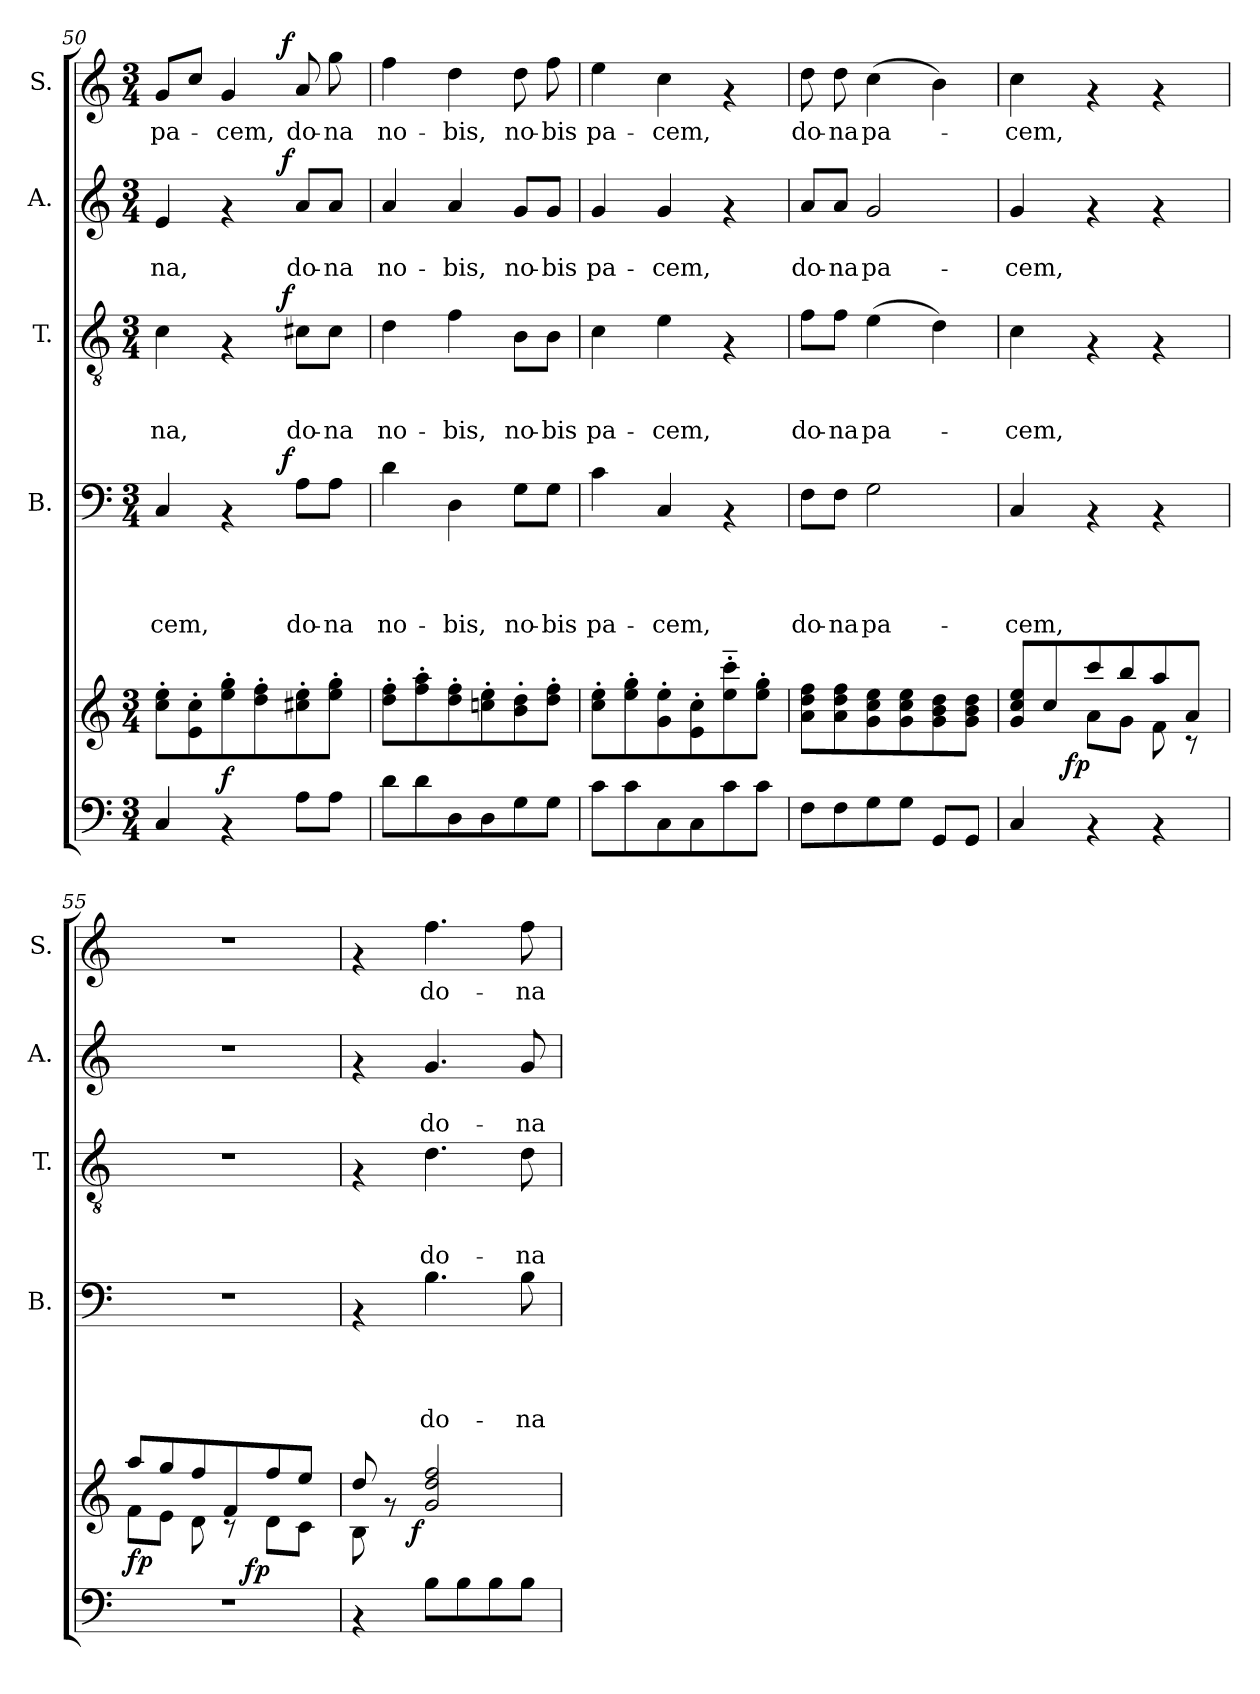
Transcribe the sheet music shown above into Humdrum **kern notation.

**kern	**kern	**dynam	**kern	**text	**text	**text	**text	**dynam	**kern	**text	**text	**text	**dynam	**kern	**text	**text	**dynam	**kern	**text	**dynam
*part5	*part5	*part5	*part4	*part4	*part4	*part4	*part4	*part4	*part3	*part3	*part3	*part3	*part3	*part2	*part2	*part2	*part2	*part1	*part1	*part1
*staff6	*staff5	*staff5/6	*staff4	*staff4	*staff4	*staff4	*staff4	*staff4	*staff3	*staff3	*staff3	*staff3	*staff3	*staff2	*staff2	*staff2	*staff2	*staff1	*staff1	*staff1
*	*	*	*I"B.	*	*	*	*	*	*I"T.	*	*	*	*	*I"A.	*	*	*	*I"S.	*	*
*	*	*	*I'B.	*	*	*	*	*	*I'T.	*	*	*	*	*I'A.	*	*	*	*I'S.	*	*
*clefF4	*clefG2	*	*clefF4	*	*	*	*	*	*clefGv2	*	*	*	*	*clefG2	*	*	*	*clefG2	*	*
*k[]	*k[]	*	*k[]	*	*	*	*	*	*k[]	*	*	*	*	*k[]	*	*	*	*k[]	*	*
*C:	*C:	*	*C:	*	*	*	*	*	*C:	*	*	*	*	*C:	*	*	*	*C:	*	*
*M3/4	*M3/4	*	*M3/4	*	*	*	*	*	*M3/4	*	*	*	*	*M3/4	*	*	*	*M3/4	*	*
=50	=50	=50	=50	=50	=50	=50	=50	=50	=50	=50	=50	=50	=50	=50	=50	=50	=50	=50	=50	=50
!	!	!	!	!	!	!	!LO:LY:b	!	!	!	!	!LO:LY:b	!	!	!	!LO:LY:b	!	!	!LO:LY:b	!
*	*	*	*^	*	*	*	*	*	*^	*	*	*	*	*^	*	*	*	*^	*	*
4C/	8cc\'> 8ee\'>L	.	4C/	4...ryy	.	.	.	-cem,	.	4c\	4...ryy	.	.	-na,	.	4e/	4...ryy	.	-na,	.	8g/L	4...ryy	pa-	.
.	8e\'> 8cc\'>	.	.	.	.	.	.	.	.	.	.	.	.	.	.	.	.	.	.	.	8cc/J	.	.	.
!	!	!LO:DY:a=2	!	!	!	!	!	!	!	!	!	!	!	!	!	!	!	!	!	!	!	!	!LO:LY:b	!
4rAA	8ee\'> 8gg\'>	f	4rAA	.	.	.	.	.	.	4rF	.	.	.	.	.	4rf	.	.	.	.	4g/	.	-cem,	.
.	8dd\'> 8ff\'>	.	.	.	.	.	.	.	.	.	.	.	.	.	.	.	.	.	.	.	.	.	.	.
!	!	!	!	!	!	!	!	!	!LO:DY:a	!	!	!	!	!	!LO:DY:a	!	!	!	!	!LO:DY:a	!	!	!	!LO:DY:a
.	.	.	.	4ryy	.	.	.	.	f	.	4ryy	.	.	.	f	.	4ryy	.	.	f	.	4ryy	.	f
!	!	!	!	!	!	!	!	!LO:LY:b	!	!	!	!	!	!LO:LY:b	!	!	!	!	!LO:LY:b	!	!	!	!LO:LY:b	!
8A\L	8cc#X\'> 8ee\'>	.	8A\L	.	.	.	.	do-	.	8c#X\L	.	.	.	do-	.	8a/L	.	.	do-	.	8a/	.	do-	.
!	!	!	!	!	!	!	!	!LO:LY:b	!	!	!	!	!	!LO:LY:b	!	!	!	!	!LO:LY:b	!	!	!	!LO:LY:b	!
8A\J	8ee\'> 8gg\'>J	.	8A\J	.	.	.	.	-na	.	8c#\J	.	.	.	-na	.	8a/J	.	.	-na	.	8gg\	.	-na	.
.	.	.	.	32ryy	.	.	.	.	.	.	32ryy	.	.	.	.	.	32ryy	.	.	.	.	32ryy	.	.
=51	=51	=51	=51	=51	=51	=51	=51	=51	=51	=51	=51	=51	=51	=51	=51	=51	=51	=51	=51	=51	=51	=51	=51	=51
!	!	!	!	!	!	!	!	!LO:LY:b	!	!	!	!	!	!LO:LY:b	!	!	!	!	!LO:LY:b	!	!	!	!LO:LY:b	!
*	*	*	*v	*v	*	*	*	*	*	*	*	*	*	*	*	*v	*v	*	*	*	*v	*v	*	*
*	*	*	*	*	*	*	*	*	*v	*v	*	*	*	*	*	*	*	*	*	*	*
8d\L	8dd\'> 8ff\'>L	.	4d\	.	.	.	no-	.	4d\	.	.	no-	.	4a/	.	no-	.	4ff\	no-	.
8d\	8ff\'> 8aa\'>	.	.	.	.	.	.	.	.	.	.	.	.	.	.	.	.	.	.	.
!	!	!	!	!	!	!	!LO:LY:b	!	!	!	!	!LO:LY:b	!	!	!	!LO:LY:b	!	!	!LO:LY:b	!
8D\	8dd\'> 8ff\'>	.	4D\	.	.	.	-bis,	.	4f\	.	.	-bis,	.	4a/	.	-bis,	.	4dd\	-bis,	.
8D\	8ccn\'> 8ee\'>	.	.	.	.	.	.	.	.	.	.	.	.	.	.	.	.	.	.	.
!	!	!	!	!	!	!	!LO:LY:b	!	!	!	!	!LO:LY:b	!	!	!	!LO:LY:b	!	!	!LO:LY:b	!
8G\	8b\'> 8dd\'>	.	8G\L	.	.	.	no-	.	8B\L	.	.	no-	.	8g/L	.	no-	.	8dd\	no-	.
!	!	!	!	!	!	!	!LO:LY:b	!	!	!	!	!LO:LY:b	!	!	!	!LO:LY:b	!	!	!LO:LY:b	!
8G\J	8dd\'> 8ff\'>J	.	8G\J	.	.	.	-bis	.	8B\J	.	.	-bis	.	8g/J	.	-bis	.	8ff\	-bis	.
=52	=52	=52	=52	=52	=52	=52	=52	=52	=52	=52	=52	=52	=52	=52	=52	=52	=52	=52	=52	=52
!	!	!	!	!	!	!	!LO:LY:b	!	!	!	!	!LO:LY:b	!	!	!	!LO:LY:b	!	!	!LO:LY:b	!
8c\L	8cc\'> 8ee\'>L	.	4c\	.	.	.	pa-	.	4c\	.	.	pa-	.	4g/	.	pa-	.	4ee\	pa-	.
8c\	8ee\'> 8gg\'>	.	.	.	.	.	.	.	.	.	.	.	.	.	.	.	.	.	.	.
!	!	!	!	!	!	!	!LO:LY:b	!	!	!	!	!LO:LY:b	!	!	!	!LO:LY:b	!	!	!LO:LY:b	!
8C\	8g\'> 8ee\'>	.	4C/	.	.	.	-cem,	.	4e\	.	.	-cem,	.	4g/	.	-cem,	.	4cc\	-cem,	.
8C\	8e\'> 8cc\'>	.	.	.	.	.	.	.	.	.	.	.	.	.	.	.	.	.	.	.
8c\	8ee\~>'> 8ccc\~>'>	.	4rAA	.	.	.	.	.	4rF	.	.	.	.	4rf	.	.	.	4rf	.	.
8c\J	8ee\'> 8gg\'>J	.	.	.	.	.	.	.	.	.	.	.	.	.	.	.	.	.	.	.
=53	=53	=53	=53	=53	=53	=53	=53	=53	=53	=53	=53	=53	=53	=53	=53	=53	=53	=53	=53	=53
!	!	!	!	!	!	!	!LO:LY:b	!	!	!	!	!LO:LY:b	!	!	!	!LO:LY:b	!	!	!LO:LY:b	!
8F\L	8a\ 8dd\ 8ff\L	.	8F\L	.	.	.	do-	.	8f\L	.	.	do-	.	8a/L	.	do-	.	8dd\	do-	.
!	!	!	!	!	!	!	!LO:LY:b	!	!	!	!	!LO:LY:b	!	!	!	!LO:LY:b	!	!	!LO:LY:b	!
8F\	8a\ 8dd\ 8ff\	.	8F\J	.	.	.	-na	.	8f\J	.	.	-na	.	8a/J	.	-na	.	8dd\	-na	.
!	!	!	!	!	!	!	!LO:LY:b	!	!	!	!	!LO:LY:b	!	!	!	!LO:LY:b	!	!	!LO:LY:b	!
8G\	8g\ 8cc\ 8ee\	.	2G\	.	.	.	pa-	.	(>4e\	.	.	pa-	.	2g/	.	pa-	.	(>4cc\	pa-	.
8G\J	8g\ 8cc\ 8ee\	.	.	.	.	.	.	.	.	.	.	.	.	.	.	.	.	.	.	.
8GG/L	8g\ 8b\ 8dd\	.	.	.	.	.	.	.	4d\)	.	.	.	.	.	.	.	.	4b\)	.	.
8GG/J	8g\ 8b\ 8dd\J	.	.	.	.	.	.	.	.	.	.	.	.	.	.	.	.	.	.	.
=54	=54	=54	=54	=54	=54	=54	=54	=54	=54	=54	=54	=54	=54	=54	=54	=54	=54	=54	=54	=54
*	*^	*	*	*	*	*	*	*	*	*	*	*	*	*	*	*	*	*	*	*
!	!	!	!	!	!	!	!	!LO:LY:b	!	!	!	!	!LO:LY:b	!	!	!	!LO:LY:b	!	!	!LO:LY:b	!
*	*	*^	*	*	*	*	*	*	*	*	*	*	*	*	*	*	*	*	*	*	*
4C/	8g/ 8cc/ 8ee/L	4ryy	8.ryy	.	4C/	.	.	.	-cem,	.	4c\	.	.	-cem,	.	4g/	.	-cem,	.	4cc\	-cem,	.
.	8cc/	.	.	.	.	.	.	.	.	.	.	.	.	.	.	.	.	.	.	.	.	.
!	!	!	!	!LO:DY:b	!	!	!	!	!	!	!	!	!	!	!	!	!	!	!	!	!	!
.	.	.	2ryy	fp	.	.	.	.	.	.	.	.	.	.	.	.	.	.	.	.	.	.
4rAA	8ccc/	8a\L	.	.	4rAA	.	.	.	.	.	4rF	.	.	.	.	4rf	.	.	.	4rf	.	.
.	8bb/	8g\J	.	.	.	.	.	.	.	.	.	.	.	.	.	.	.	.	.	.	.	.
4rAA	8aa/	8f\	.	.	4rAA	.	.	.	.	.	4rF	.	.	.	.	4rf	.	.	.	4rf	.	.
.	8a/J	8rc	.	.	.	.	.	.	.	.	.	.	.	.	.	.	.	.	.	.	.	.
.	.	.	16ryy	.	.	.	.	.	.	.	.	.	.	.	.	.	.	.	.	.	.	.
!!LO:PB:g=z
=55	=55	=55	=55	=55	=55	=55	=55	=55	=55	=55	=55	=55	=55	=55	=55	=55	=55	=55	=55	=55	=55	=55
!	!	!	!	!LO:DY:b	!	!	!	!	!	!	!	!	!	!	!	!	!	!	!	!	!	!
2.r	8aa/L	8f\L	4..ryy	fp	2.r	.	.	.	.	.	2.r	.	.	.	.	2.r	.	.	.	2.r	.	.
.	8gg/	8e\J	.	.	.	.	.	.	.	.	.	.	.	.	.	.	.	.	.	.	.	.
.	8ff/	8d\	.	.	.	.	.	.	.	.	.	.	.	.	.	.	.	.	.	.	.	.
.	8f/	8rc	.	.	.	.	.	.	.	.	.	.	.	.	.	.	.	.	.	.	.	.
!	!	!	!	!LO:DY:b	!	!	!	!	!	!	!	!	!	!	!	!	!	!	!	!	!	!
.	.	.	4ryy	fp	.	.	.	.	.	.	.	.	.	.	.	.	.	.	.	.	.	.
.	8ff/	8d\L	.	.	.	.	.	.	.	.	.	.	.	.	.	.	.	.	.	.	.	.
.	8ee/J	8c\J	.	.	.	.	.	.	.	.	.	.	.	.	.	.	.	.	.	.	.	.
.	.	.	16ryy	.	.	.	.	.	.	.	.	.	.	.	.	.	.	.	.	.	.	.
=56	=56	=56	=56	=56	=56	=56	=56	=56	=56	=56	=56	=56	=56	=56	=56	=56	=56	=56	=56	=56	=56	=56
4rAA	8dd/	8B\	8..ryy	.	4rAA	.	.	.	.	.	4rF	.	.	.	.	4rf	.	.	.	4rf	.	.
.	8rf	2ryy	.	.	.	.	.	.	.	.	.	.	.	.	.	.	.	.	.	.	.	.
!	!	!	!	!LO:DY:b	!	!	!	!	!	!	!	!	!	!	!	!	!	!	!	!	!	!
.	.	.	2ryy	f	.	.	.	.	.	.	.	.	.	.	.	.	.	.	.	.	.	.
!	!	!	!	!	!	!	!	!	!LO:LY:b	!	!	!	!	!LO:LY:b	!	!	!	!LO:LY:b	!	!	!LO:LY:b	!
8B\L	2g/ 2dd/ 2ff/	.	.	.	4.B\	.	.	.	do-	.	4.d\	.	.	do-	.	4.g/	.	do-	.	4.ff\	do-	.
8B\	.	.	.	.	.	.	.	.	.	.	.	.	.	.	.	.	.	.	.	.	.	.
8B\	.	.	.	.	.	.	.	.	.	.	.	.	.	.	.	.	.	.	.	.	.	.
!	!	!	!	!	!	!	!	!	!LO:LY:b	!	!	!	!	!LO:LY:b	!	!	!	!LO:LY:b	!	!	!LO:LY:b	!
8B\J	.	8ryy	.	.	8B\	.	.	.	-na	.	8d\	.	.	-na	.	8g/	.	-na	.	8ff\	-na	.
.	.	.	32ryy	.	.	.	.	.	.	.	.	.	.	.	.	.	.	.	.	.	.	.
*	*v	*v	*v	*	*	*	*	*	*	*	*	*	*	*	*	*	*	*	*	*	*	*
=	=	=	=	=	=	=	=	=	=	=	=	=	=	=	=	=	=	=	=	=
*-	*-	*-	*-	*-	*-	*-	*-	*-	*-	*-	*-	*-	*-	*-	*-	*-	*-	*-	*-	*-
